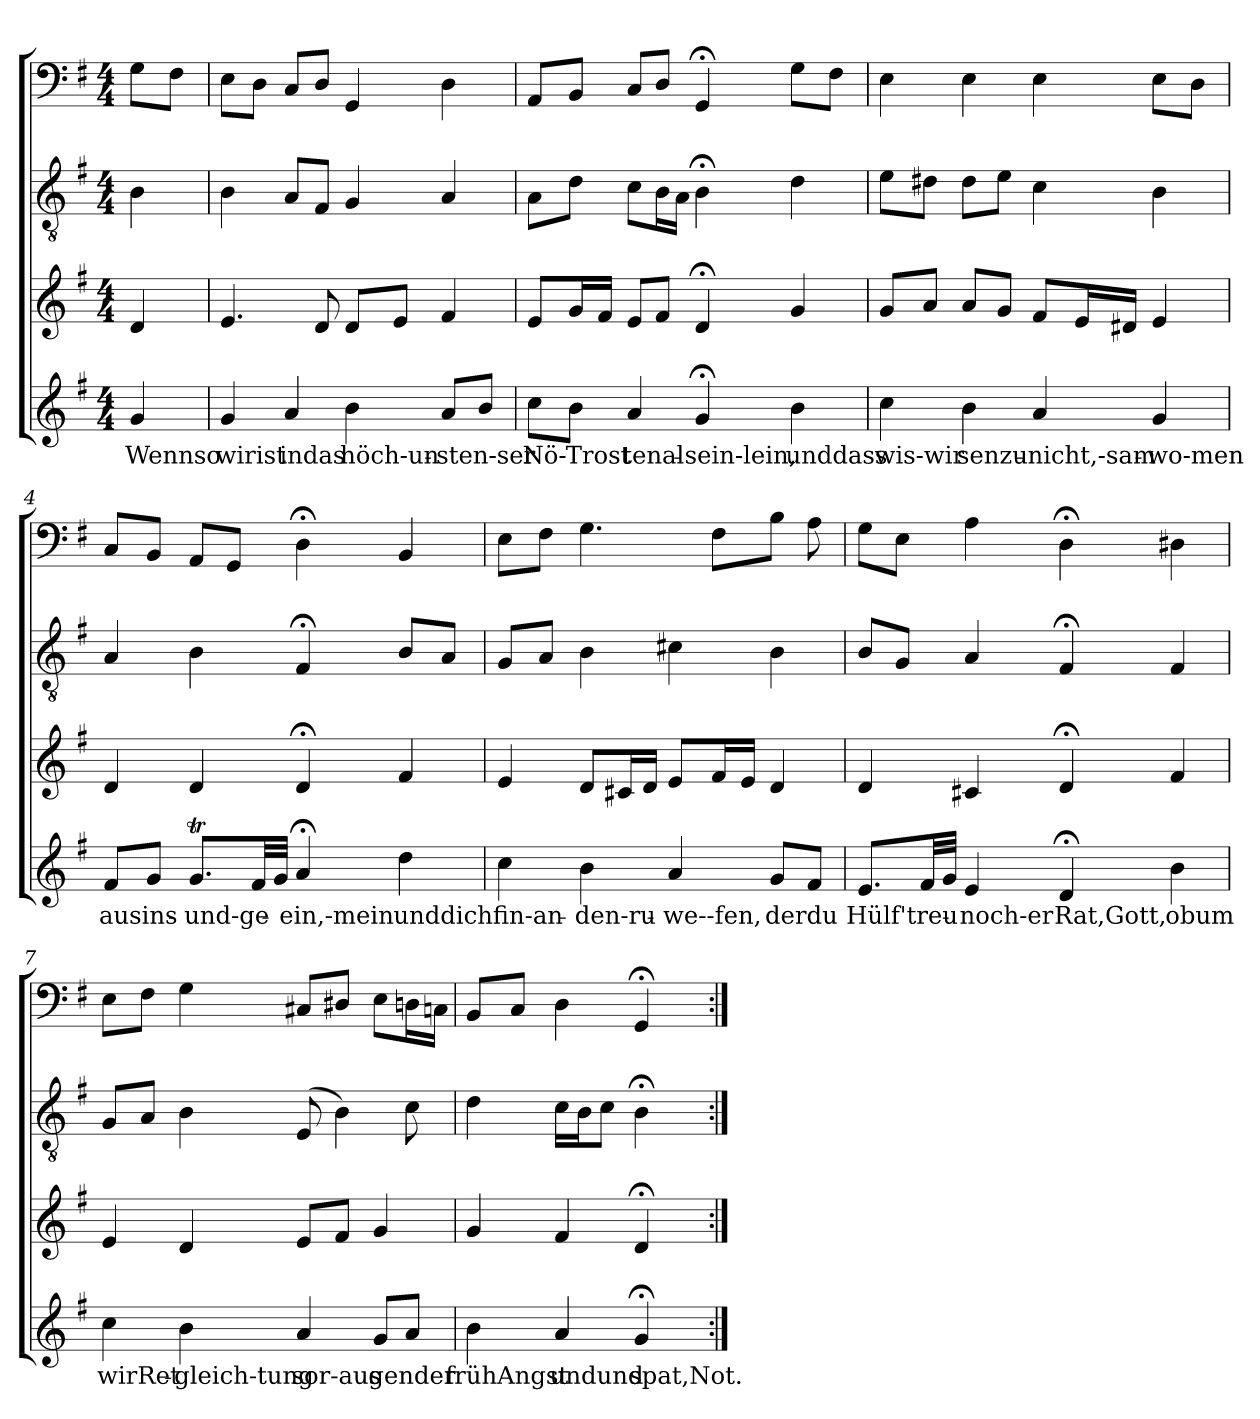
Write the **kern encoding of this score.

**kern	**text	**kern	**kern	**kern
*part4	*part4	*part3	*part2	*part1
*staff4	*staff4	*staff3	*staff2	*staff1
*clefG2	*	*clefG2	*clefGv2	*clefF4
*k[f#]	*	*k[f#]	*k[f#]	*k[f#]
*G:	*	*G:	*G:	*G:
*M4/4	*	*M4/4	*M4/4	*M4/4
=	=	=	=	=
4g/	Wennso	4d/	4B\	8G\L
.	.	.	.	8F#\J
=1	=1	=1	=1	=1
4g/	wirist	4.e/	4B\	8E\L
.	.	.	.	8D\J
4a/	indas	.	8A/L	8C/L
.	.	8d/	8F#/J	8D/J
4b\	höch-un-	8d/L	4G/	4GG/
.	.	8e/J	.	.
8a/L	-sten-ser	4f#/	4A/	4D\
8b/J	.	.	.	.
=2	=2	=2	=2	=2
8cc\L	Nö-Trost	8e/L	8A\L	8AA/L
8b\J	.	16g/L	8d\J	8BB/J
.	.	16f#/JJ	.	.
4a/	-tenal-	8e/L	8c\L	8C/L
.	.	8f#/J	16B\L	8D/J
.	.	.	16A\JJ	.
4g;</	sein-lein,	4d;</	4B;<\	4GG;</
4b\	unddass	4g/	4d\	8G\L
.	.	.	.	8F#\J
=3	=3	=3	=3	=3
4cc\	wis-wir	8g/L	8e\L	4E\
.	.	8a/J	8d#X\J	.
4b\	-senzu-	8a/L	8d#\L	4E\
.	.	8g/J	8e\J	.
4a/	nicht,-sam-	8f#/L	4c\	4E\
.	.	16e/L	.	.
.	.	16d#X/JJ	.	.
4g/	wo-men	4e/	4B\	8E\L
.	.	.	.	8D\J
=4	=4	=4	=4	=4
8f#/L	ausins-	4d/	4A/	8C/L
8g/J	.	.	.	8BB/J
8.gT/L	und-ge-	4d/	4B\	8AA/L
.	.	.	.	8GG/J
32f#/LL	.	.	.	.
32g/JJJ	.	.	.	.
4a;</	ein,-mein	4d;</	4F#;</	4D;<\
4dd\	unddich	4f#/	8B/L	4BB/
.	.	.	8A/J	.
=5	=5	=5	=5	=5
4cc\	fin-an-	4e/	8G/L	8E\L
.	.	.	8A/J	8F#\J
4b\	-den-ru-	8d/L	4B\	4.G\
.	.	16c#X/L	.	.
.	.	16d/JJ	.	.
4a/	we--fen,	8e/L	4c#X\	.
.	.	16f#/L	.	8F#\L
.	.	16e/JJ	.	.
8g/L	-derdu	4d/	4B\	8B\J
8f#/J	.	.	.	8A\
=6	=6	=6	=6	=6
8.e/L	Hülf'treu-	4d/	8B/L	8G\L
.	.	.	8G/J	8E\J
32f#/LL	.	.	.	.
32g/JJJ	.	.	.	.
4e/	noch-er	4c#X/	4A/	4A\
4d;</	Rat,Gott,	4d;</	4F#;</	4D;<\
4b\	obum	4f#/	4F#/	4D#X\
=7	=7	=7	=7	=7
4cc\	wirRet-	4e/	8G/L	8E\L
.	.	.	8A/J	8F#\J
4b\	gleich-tung	4d/	4B\	4G\
4a/	sor-aus	8e/L	(8E/	8C#X/L
.	.	8f#/J	4B\)	8D#X/J
8g/L	-gender	4g/	.	8E\L
8a/J	.	.	8c\	16Dn\L
.	.	.	.	16Cn\JJ
=8	=8	=8	=8	=8
4b\	frühAngst	4g/	4d\	8BB/L
.	.	.	.	8C/J
4a/	undund	4f#/	16c\LL	4D\
.	.	.	16B\J	.
.	.	.	8c\J	.
4g;</	spat,Not.	4d;</	4B;<\	4GG;</
=:|!	=:|!	=:|!	=:|!	=:|!
*-	*-	*-	*-	*-
